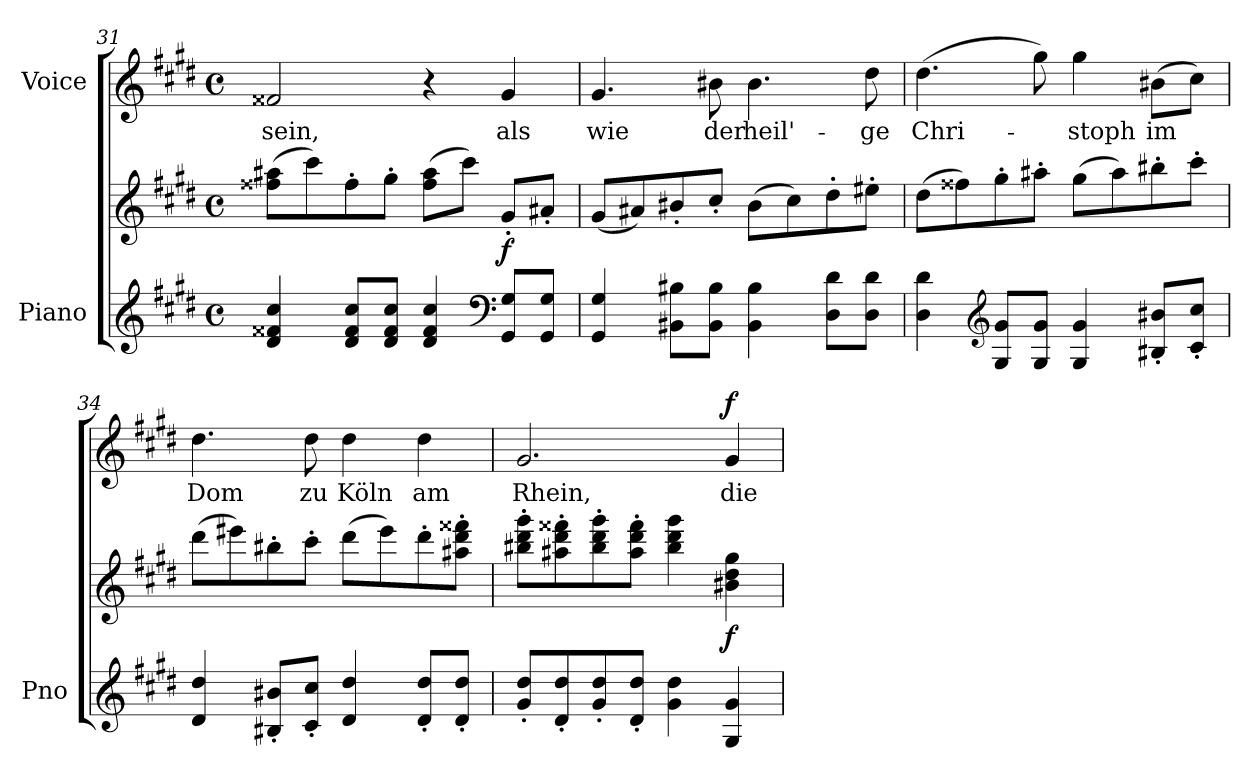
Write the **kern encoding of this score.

**kern	**kern	**dynam	**kern	**text	**dynam
*part2	*part2	*part2	*part1	*part1	*part1
*staff3	*staff2	*staff2/3	*staff1	*staff1	*staff1
*I"Piano	*	*	*I"Voice	*	*
*I'Pno	*	*	*	*	*
!!LO:LB:g=z
*clefG2	*clefG2	*	*clefG2	*	*
*k[f#c#g#d#]	*k[f#c#g#d#]	*	*k[f#c#g#d#]	*	*
*M4/4	*M4/4	*	*M4/4	*	*
*met(c)	*met(c)	*	*met(c)	*	*
=31	=31	=31	=31	=31	=31
!	!	!	!	!LO:LY:b	!
4d#/ 4f##X/ 4cc#/	(8ff##X\ 8aa#X\L	.	2f##X/	sein,	.
.	8ccc#\)	.	.	.	.
8d#/ 8f##/ 8cc#/L	8ff##'\	.	.	.	.
8d#/ 8f##/ 8cc#/J	8gg#'\J	.	.	.	.
4d#/ 4f##/ 4cc#/	(8ff##\ 8aa#\L	.	4r	.	.
.	8ccc#\J)	.	.	.	.
*clefF4	*	*	*	*	*
!	!	!LO:DY:b	!	!LO:LY:b	!
8GG#/ 8G#/L	8g#'/L	f	4g#/	als	.
8GG#/ 8G#/J	8a#X'/J	.	.	.	.
=32	=32	=32	=32	=32	=32
!	!	!	!	!LO:LY:b	!
4GG#/ 4G#/	(8g#/L	.	4.g#/	wie	.
.	8a#X/)	.	.	.	.
8BB#X\ 8B#X\L	8b#X'/	.	.	.	.
!	!	!	!	!LO:LY:b	!
8BB#\ 8B#\J	8cc#'/J	.	8b#X\	der	.
!	!	!	!	!LO:LY:b	!
4BB#\ 4B#\	(8b#\L	.	4.b#\	heil'-	.
.	8cc#\)	.	.	.	.
8D#\ 8d#\L	8dd#'\	.	.	.	.
!	!	!	!	!LO:LY:b	!
8D#\ 8d#\J	8ee#X'\J	.	8dd#\	-ge	.
=33	=33	=33	=33	=33	=33
!	!	!	!	!LO:LY:b	!
4D#\ 4d#\	(8dd#\L	.	(4.dd#\	Chri-	.
.	8ff##X\)	.	.	.	.
*clefG2	*	*	*	*	*
8G#/ 8g#/L	8gg#'\	.	.	.	.
8G#/ 8g#/J	8aa#X'\J	.	8gg#\)	.	.
!	!	!	!	!LO:LY:b	!
4G#/ 4g#/	(8gg#\L	.	4gg#\	-stoph	.
.	8aa#\)	.	.	.	.
!	!	!	!	!LO:LY:b	!
8B#X/' 8b#X/'L	8bb#X'\	.	(8b#X\L	im	.
8c#/' 8cc#/'J	8ccc#'\J	.	8cc#\J)	.	.
=34	=34	=34	=34	=34	=34
!	!	!	!	!LO:LY:b	!
4d#/ 4dd#/	(8ddd#\L	.	4.dd#\	Dom	.
.	8eee#X\)	.	.	.	.
8B#X/' 8b#X/'L	8bb#X'\	.	.	.	.
!	!	!	!	!LO:LY:b	!
8c#/' 8cc#/'J	8ccc#'\J	.	8dd#\	zu	.
!	!	!	!	!LO:LY:b	!
4d#/ 4dd#/	(8ddd#\L	.	4dd#\	Köln	.
.	8eee#\)	.	.	.	.
!	!	!	!	!LO:LY:b	!
8d#/' 8dd#/'L	8ddd#'\	.	4dd#\	am	.
8d#/' 8dd#/'J	8aa#X\' 8ddd#\' 8fff##X\'J	.	.	.	.
!!LO:LB:g=z
=35	=35	=35	=35	=35	=35
!	!	!	!	!LO:LY:b	!
8g#/' 8dd#/'L	8bb#X\' 8ddd#\' 8ggg#\'L	.	2.g#/	Rhein,	.
8d#/' 8dd#/'	8aa#X\' 8ddd#\' 8fff##X\'	.	.	.	.
8g#/' 8dd#/'	8bb#\' 8ddd#\' 8ggg#\'	.	.	.	.
8d#/' 8dd#/'J	8aa#\' 8ddd#\' 8fff##\'J	.	.	.	.
4g#\ 4dd#\	4bb#\ 4ddd#\ 4ggg#\	.	.	.	.
!	!	!LO:DY:b	!	!LO:LY:b	!LO:DY:a
4G#/ 4g#/	4b#X\ 4dd#\ 4gg#\	f	4g#/	die	f
=	=	=	=	=	=
*-	*-	*-	*-	*-	*-
